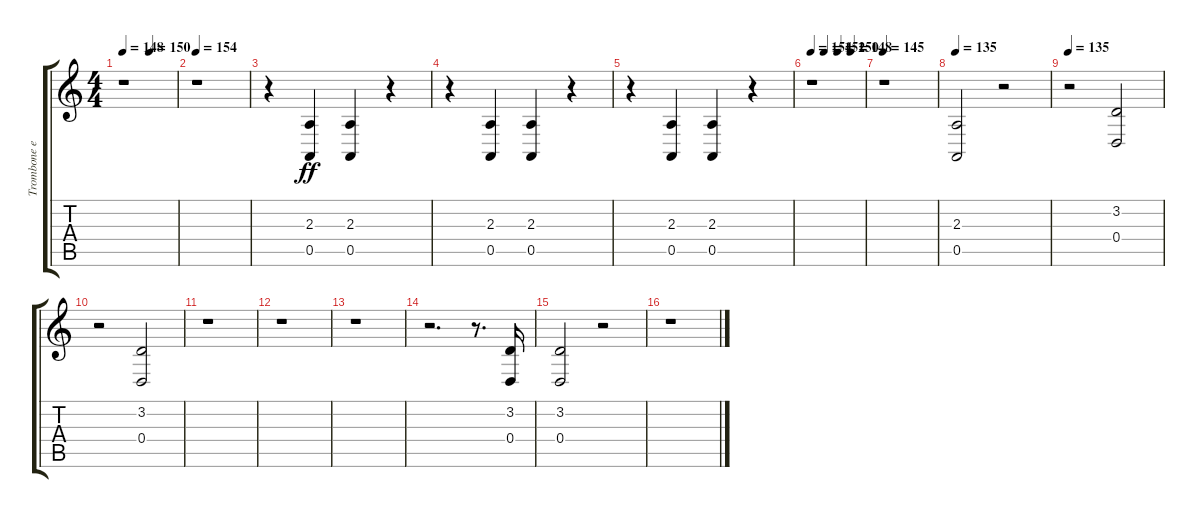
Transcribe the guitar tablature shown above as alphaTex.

\track ("Trombone en Ré" "Trombone e") {instrument trombone}
\staff {score tabs}
\tuning (E4 B3 G3 D3 A2 E2) {hide}
\ts (4 4)
\tempo 148
\tempo (150 0.5)
\clef g2
\ks c
r.1{dy ff} |
\tempo 154
r.1 |
r.4 (2.3 0.5).4 (2.3 0.5).4 r.4 |
r.4 (2.3 0.5).4 (2.3 0.5).4 r.4 |
r.4 (2.3 0.5).4 (2.3 0.5).4 r.4 |
\tempo 154
\tempo (152 0.25)
\tempo (150 0.5)
\tempo (148 0.75)
r.1 |
\tempo 145
r.1 |
\tempo 135
(2.3 0.5).2 r.2 |
\tempo 135
r.2 (3.2 0.4).2 |
r.2 (3.2 0.4).2 |
r.1 |
r.1 |
r.1 |
r.2{d} r.8{d} (3.2 0.4).16 |
(3.2 0.4).2 r.2 |
r.1
